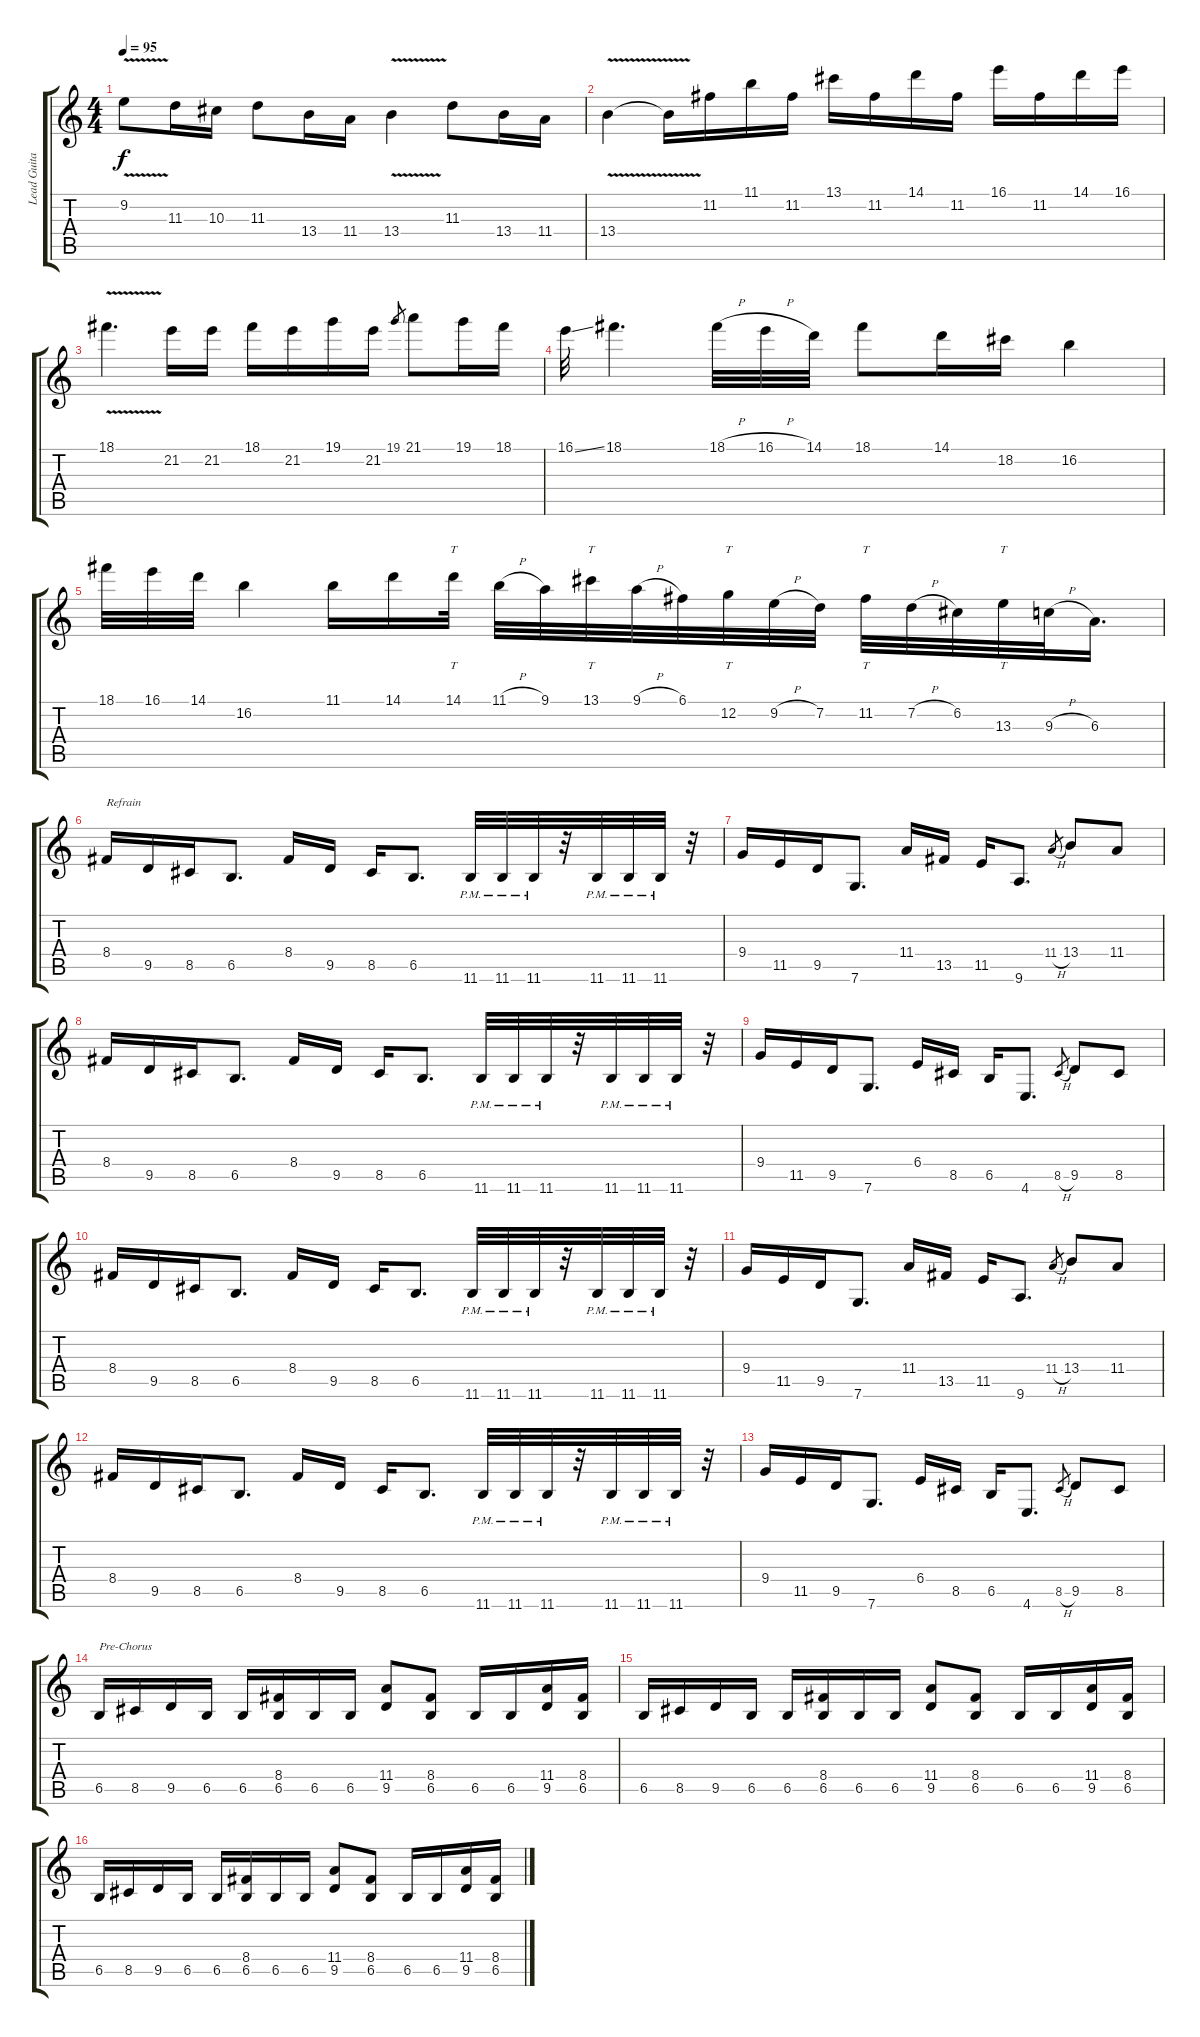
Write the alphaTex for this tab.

\track ("Lead Guitar" "Lead Guita") {instrument distortionguitar}
\staff {score tabs}
\tuning (C4 G3 Eb3 Bb2 F2 C2) {hide}
\ts (4 4)
\tempo 95
\clef g2
\ks c
9.2{v}.8{dy f} 11.3.16 10.3.16 11.3.8 13.4.16 11.4.16 13.4{v}.4 11.3.8 13.4.16 11.4.16 |
13.4{v}.4 13.4{v t}.16 11.2.16 11.1.16 11.2.16 13.1.16 11.2.16 14.1.16 11.2.16 16.1.16 11.2.16 14.1.16 16.1.16 |
18.1{v}.4{d} 21.2.16 21.2.16 18.1.16 21.2.16 19.1.16 21.2.16 19.1.8{gr} 21.1.8 19.1.16 18.1.16 |
16.1{ss}.32 18.1.4{d} 18.1{h}.32 16.1{h}.32 14.1.32 18.1.8 14.1.16 18.2.16 16.2.4 |
18.1.32 16.1.32 14.1.32 16.2.4 11.1.16 14.1.16 14.1.32{tt} 11.1{h}.32 9.1.32 13.1.32{tt} 9.1{h}.32 6.1.32 12.2.32{tt} 9.2{h}.32 7.2.32 11.2.32{tt} 7.2{h}.32 6.2.32 13.3.32{tt} 9.3{h}.32 6.3.16{d} |
8.4.16{txt "Refrain"} 9.5.16 8.5.16 6.5.8{d} 8.4.16 9.5.16 8.5.16 6.5.8{d} 11.6{pm}.32 11.6{pm}.32 11.6{pm}.32 r.32 11.6{pm}.32 11.6{pm}.32 11.6{pm}.32 r.32 |
9.4.16 11.5.16 9.5.16 7.6.8{d} 11.4.16 13.5.16 11.5.16 9.6.8{d} 11.4{h}.8{gr} 13.4.8 11.4.8 |
8.4.16 9.5.16 8.5.16 6.5.8{d} 8.4.16 9.5.16 8.5.16 6.5.8{d} 11.6{pm}.32 11.6{pm}.32 11.6{pm}.32 r.32 11.6{pm}.32 11.6{pm}.32 11.6{pm}.32 r.32 |
9.4.16 11.5.16 9.5.16 7.6.8{d} 6.4.16 8.5.16 6.5.16 4.6.8{d} 8.5{h}.8{gr} 9.5.8 8.5.8 |
8.4.16 9.5.16 8.5.16 6.5.8{d} 8.4.16 9.5.16 8.5.16 6.5.8{d} 11.6{pm}.32 11.6{pm}.32 11.6{pm}.32 r.32 11.6{pm}.32 11.6{pm}.32 11.6{pm}.32 r.32 |
9.4.16 11.5.16 9.5.16 7.6.8{d} 11.4.16 13.5.16 11.5.16 9.6.8{d} 11.4{h}.8{gr} 13.4.8 11.4.8 |
8.4.16 9.5.16 8.5.16 6.5.8{d} 8.4.16 9.5.16 8.5.16 6.5.8{d} 11.6{pm}.32 11.6{pm}.32 11.6{pm}.32 r.32 11.6{pm}.32 11.6{pm}.32 11.6{pm}.32 r.32 |
9.4.16 11.5.16 9.5.16 7.6.8{d} 6.4.16 8.5.16 6.5.16 4.6.8{d} 8.5{h}.8{gr} 9.5.8 8.5.8 |
6.5.16{txt "Pre-Chorus"} 8.5.16 9.5.16 6.5.16 6.5.16 (8.4 6.5).16 6.5.16 6.5.16 (11.4 9.5).8 (8.4 6.5).8 6.5.16 6.5.16 (11.4 9.5).16 (8.4 6.5).16 |
6.5.16 8.5.16 9.5.16 6.5.16 6.5.16 (8.4 6.5).16 6.5.16 6.5.16 (11.4 9.5).8 (8.4 6.5).8 6.5.16 6.5.16 (11.4 9.5).16 (8.4 6.5).16 |
6.5.16 8.5.16 9.5.16 6.5.16 6.5.16 (8.4 6.5).16 6.5.16 6.5.16 (11.4 9.5).8 (8.4 6.5).8 6.5.16 6.5.16 (11.4 9.5).16 (8.4 6.5).16
